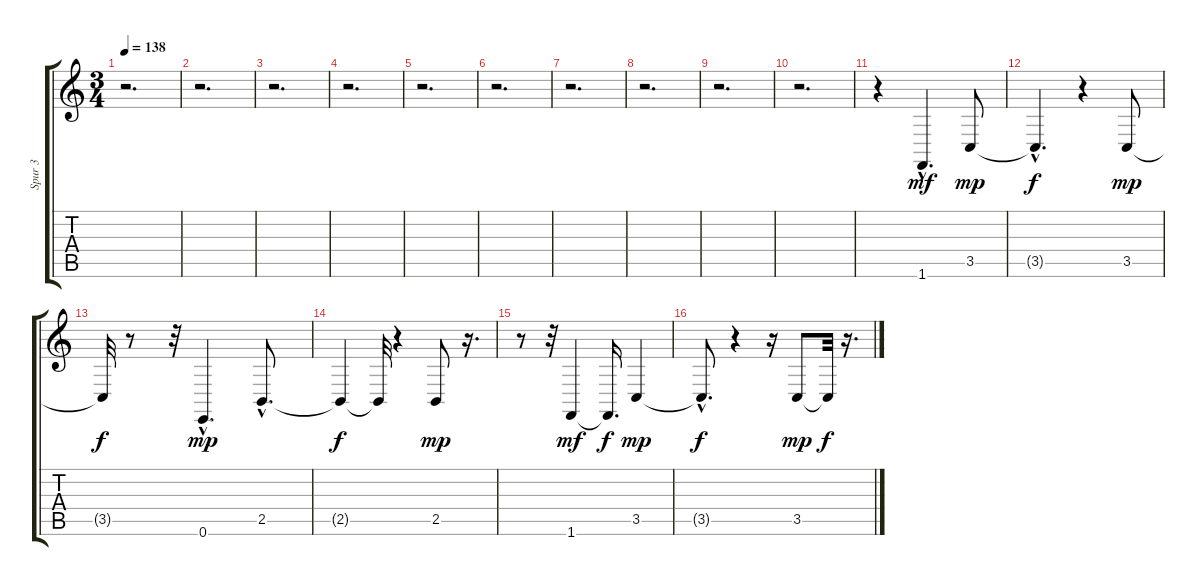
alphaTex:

\track ("Spur 3" "Spur 3") {instrument pizzicatostrings}
\staff {score tabs}
\tuning (E4 B3 G3 D3 A2 E2) {hide}
\ts (3 4)
\tempo 138
\clef g2
\ks c
r.2{d dy f} |
r.2{d} |
r.2{d} |
r.2{d} |
r.2{d} |
r.2{d} |
r.2{d} |
r.2{d} |
r.2{d} |
r.2{d} |
r.4 1.6{hac}.4{d dy mf} 3.5.8{dy mp} |
3.5{hac t}.4{d dy f} r.4 3.5.8{dy mp} |
3.5{t}.32{dy f} r.8 r.32 0.6{hac}.4{d dy mp} 2.5{hac}.8{d} |
2.5{t}.4{dy f} 2.5{t}.32 r.4 2.5.8{dy mp} r.16{d} |
r.8 r.32 1.6.4{dy mf} 1.6{t}.16{d dy f} 3.5.4{dy mp} |
3.5{hac t}.8{d dy f} r.4 r.16 3.5.8{dy mp} 3.5{t}.32{dy f} r.16{d}
